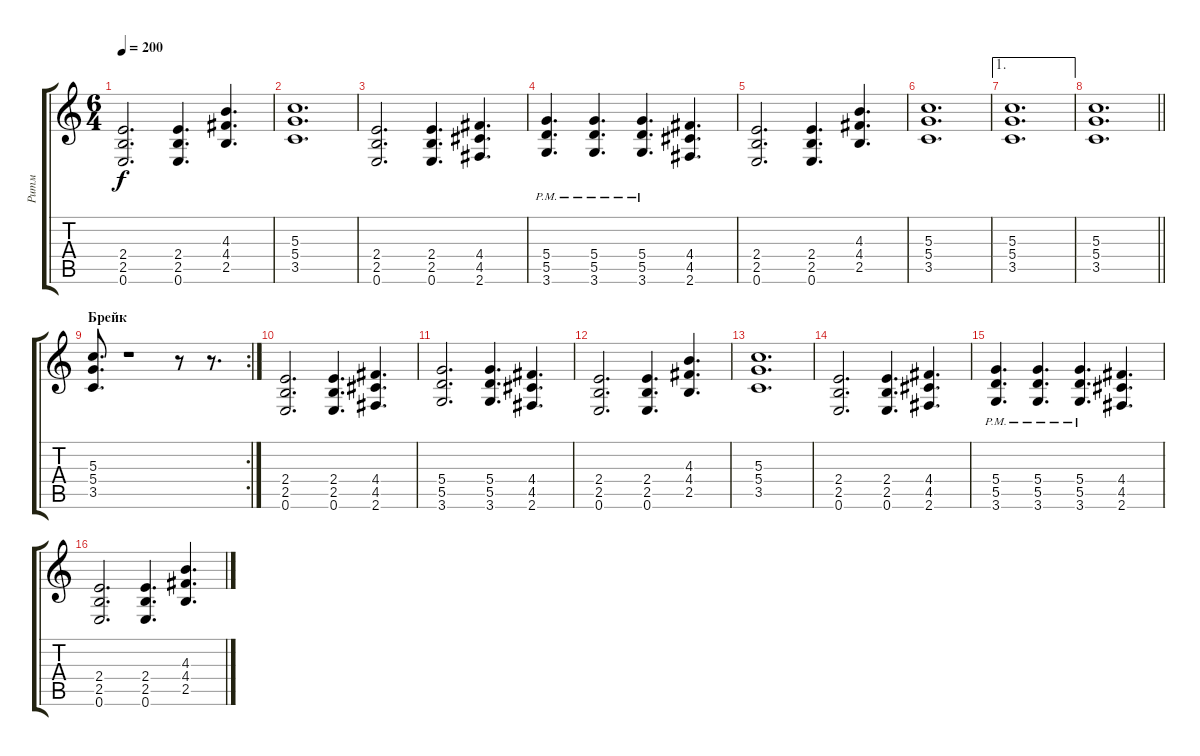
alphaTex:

\track ("Ритм" "Ритм") {instrument overdrivenguitar}
\staff {score tabs}
\tuning (E4 B3 G3 D3 A2 E2) {hide}
\ts (6 4)
\tempo 200
\clef g2
\ks c
(2.4 2.5 0.6).2{d dy f} (2.4 2.5 0.6).4{d} (4.3 4.4 2.5).4{d} |
(5.3 5.4 3.5).1{d} |
(2.4 2.5 0.6).2{d} (2.4 2.5 0.6).4{d} (4.4 4.5 2.6).4{d} |
(5.4{pm} 5.5{pm} 3.6{pm}).4{d} (5.4{pm} 5.5{pm} 3.6{pm}).4{d} (5.4{pm} 5.5{pm} 3.6{pm}).4{d} (4.4 4.5 2.6).4{d} |
(2.4 2.5 0.6).2{d} (2.4 2.5 0.6).4{d} (4.3 4.4 2.5).4{d} |
(5.3 5.4 3.5).1{d} |
\ae 1
(5.3 5.4 3.5).1{d} |
\barLineRight lightlight
(5.3 5.4 3.5).1{d} |
\rc 2
\section ("" "Брейк")
(5.3 5.4 3.5).8{d} r.1 r.8 r.8{d} |
(2.4 2.5 0.6).2{d} (2.4 2.5 0.6).4{d} (4.4 4.5 2.6).4{d} |
(5.4 5.5 3.6).2{d} (5.4 5.5 3.6).4{d} (4.4 4.5 2.6).4{d} |
(2.4 2.5 0.6).2{d} (2.4 2.5 0.6).4{d} (4.3 4.4 2.5).4{d} |
(5.3 5.4 3.5).1{d} |
(2.4 2.5 0.6).2{d} (2.4 2.5 0.6).4{d} (4.4 4.5 2.6).4{d} |
(5.4{pm} 5.5{pm} 3.6{pm}).4{d} (5.4{pm} 5.5{pm} 3.6{pm}).4{d} (5.4{pm} 5.5{pm} 3.6{pm}).4{d} (4.4 4.5 2.6).4{d} |
(2.4 2.5 0.6).2{d} (2.4 2.5 0.6).4{d} (4.3 4.4 2.5).4{d}
